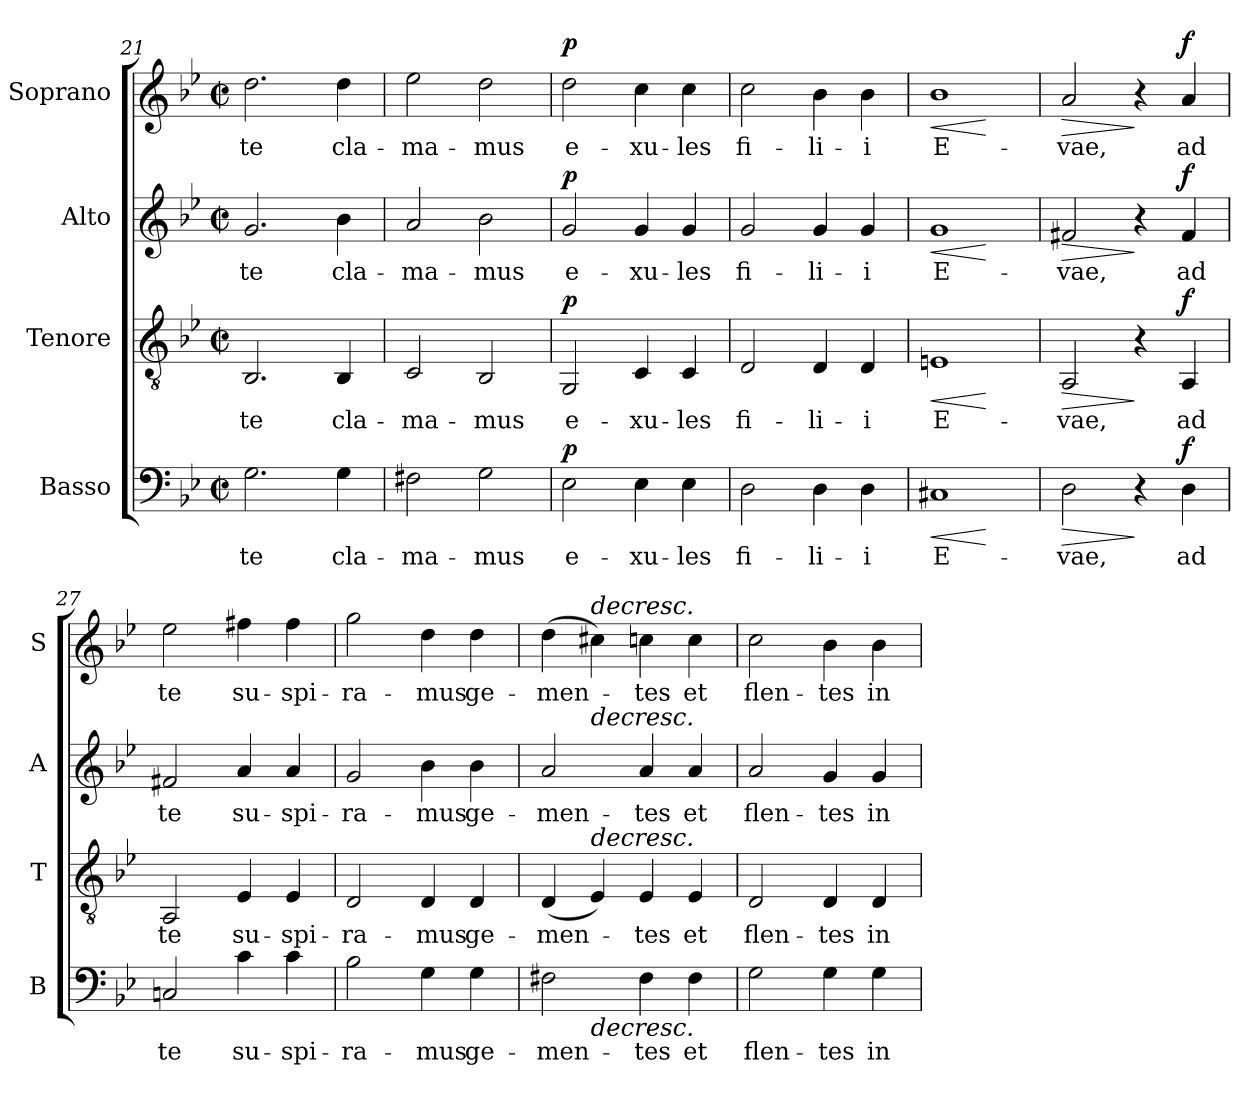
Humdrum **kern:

**kern	**text	**dynam	**kern	**text	**dynam	**kern	**text	**dynam	**kern	**text	**dynam
*part4	*part4	*part4	*part3	*part3	*part3	*part2	*part2	*part2	*part1	*part1	*part1
*staff4	*staff4	*staff4	*staff3	*staff3	*staff3	*staff2	*staff2	*staff2	*staff1	*staff1	*staff1
*I"Basso	*	*	*I"Tenore	*	*	*I"Alto	*	*	*I"Soprano	*	*
*I'B	*	*	*I'T	*	*	*I'A	*	*	*I'S	*	*
*clefF4	*	*	*clefGv2	*	*	*clefG2	*	*	*clefG2	*	*
*k[b-e-]	*	*	*k[b-e-]	*	*	*k[b-e-]	*	*	*k[b-e-]	*	*
*B-:	*	*	*B-:	*	*	*B-:	*	*	*B-:	*	*
*M2/2	*	*	*M2/2	*	*	*M2/2	*	*	*M2/2	*	*
*met(c|)	*	*	*met(c|)	*	*	*met(c|)	*	*	*met(c|)	*	*
=21	=21	=21	=21	=21	=21	=21	=21	=21	=21	=21	=21
!	!LO:LY:b:color=#000000	!	!	!	!	!	!	!	!	!	!
!	!	!	!	!LO:LY:b:color=#000000	!	!	!	!	!	!	!
!	!	!	!	!	!	!	!LO:LY:b:color=#000000	!	!	!	!
!	!	!	!	!	!	!	!	!	!	!LO:LY:b:color=#000000	!
2.Gi\	te	.	2.BB-i/	te	.	2.gi/	te	.	2.ddi\	te	.
!	!LO:LY:b:color=#000000	!	!	!	!	!	!	!	!	!	!
!	!	!	!	!LO:LY:b:color=#000000	!	!	!	!	!	!	!
!	!	!	!	!	!	!	!LO:LY:b:color=#000000	!	!	!	!
!	!	!	!	!	!	!	!	!	!	!LO:LY:b:color=#000000	!
4Gi\	cla-	.	4BB-i/	cla-	.	4b-i\	cla-	.	4ddi\	cla-	.
=22	=22	=22	=22	=22	=22	=22	=22	=22	=22	=22	=22
!	!LO:LY:b:color=#000000	!	!	!	!	!	!	!	!	!	!
!	!	!	!	!LO:LY:b:color=#000000	!	!	!	!	!	!	!
!	!	!	!	!	!	!	!LO:LY:b:color=#000000	!	!	!	!
!	!	!	!	!	!	!	!	!	!	!LO:LY:b:color=#000000	!
2F#Xi\	-ma-	.	2Ci/	-ma-	.	2ai/	-ma-	.	2ee-i\	-ma-	.
!	!LO:LY:b:color=#000000	!	!	!	!	!	!	!	!	!	!
!	!	!	!	!LO:LY:b:color=#000000	!	!	!	!	!	!	!
!	!	!	!	!	!	!	!LO:LY:b:color=#000000	!	!	!	!
!	!	!	!	!	!	!	!	!	!	!LO:LY:b:color=#000000	!
2Gi\	-mus	.	2BB-i/	-mus	.	2b-i\	-mus	.	2ddi\	-mus	.
=23	=23	=23	=23	=23	=23	=23	=23	=23	=23	=23	=23
!	!LO:LY:b:color=#000000	!	!	!	!	!	!	!	!	!	!
!	!	!	!	!LO:LY:b:color=#000000	!	!	!	!	!	!	!
!	!	!	!	!	!	!	!LO:LY:b:color=#000000	!	!	!	!
!	!	!	!	!	!	!	!	!	!	!LO:LY:b:color=#000000	!
2E-i\	e-	p	2GGi/	e-	p	2gi/	e-	p	2ddi\	e-	p
!	!LO:LY:b:color=#000000	!	!	!	!	!	!	!	!	!	!
!	!	!	!	!LO:LY:b:color=#000000	!	!	!	!	!	!	!
!	!	!	!	!	!	!	!LO:LY:b:color=#000000	!	!	!	!
!	!	!	!	!	!	!	!	!	!	!LO:LY:b:color=#000000	!
4E-i\	-xu-	.	4Ci/	-xu-	.	4gi/	-xu-	.	4cci\	-xu-	.
!	!LO:LY:b:color=#000000	!	!	!	!	!	!	!	!	!	!
!	!	!	!	!LO:LY:b:color=#000000	!	!	!	!	!	!	!
!	!	!	!	!	!	!	!LO:LY:b:color=#000000	!	!	!	!
!	!	!	!	!	!	!	!	!	!	!LO:LY:b:color=#000000	!
4E-i\	-les	.	4Ci/	-les	.	4gi/	-les	.	4cci\	-les	.
=24	=24	=24	=24	=24	=24	=24	=24	=24	=24	=24	=24
!	!LO:LY:b:color=#000000	!	!	!	!	!	!	!	!	!	!
!	!	!	!	!LO:LY:b:color=#000000	!	!	!	!	!	!	!
!	!	!	!	!	!	!	!LO:LY:b:color=#000000	!	!	!	!
!	!	!	!	!	!	!	!	!	!	!LO:LY:b:color=#000000	!
2Di\	fi-	.	2Di/	fi-	.	2gi/	fi-	.	2cci\	fi-	.
!	!LO:LY:b:color=#000000	!	!	!	!	!	!	!	!	!	!
!	!	!	!	!LO:LY:b:color=#000000	!	!	!	!	!	!	!
!	!	!	!	!	!	!	!LO:LY:b:color=#000000	!	!	!	!
!	!	!	!	!	!	!	!	!	!	!LO:LY:b:color=#000000	!
4Di\	-li-	.	4Di/	-li-	.	4gi/	-li-	.	4b-i\	-li-	.
!	!LO:LY:b:color=#000000	!	!	!	!	!	!	!	!	!	!
!	!	!	!	!LO:LY:b:color=#000000	!	!	!	!	!	!	!
!	!	!	!	!	!	!	!LO:LY:b:color=#000000	!	!	!	!
!	!	!	!	!	!	!	!	!	!	!LO:LY:b:color=#000000	!
4Di\	-i	.	4Di/	-i	.	4gi/	-i	.	4b-i\	-i	.
=25	=25	=25	=25	=25	=25	=25	=25	=25	=25	=25	=25
!	!LO:LY:b:color=#000000	!LO:HP:b	!	!	!	!	!	!	!	!	!
!	!	!	!	!LO:LY:b:color=#000000	!LO:HP:b	!	!	!	!	!	!
!	!	!	!	!	!	!	!LO:LY:b:color=#000000	!LO:HP:b	!	!	!
!	!	!	!	!	!	!	!	!	!	!LO:LY:b:color=#000000	!LO:HP:b
1C#Xi	E-	<	1Eni	E-	<	1gi	E-	<	1b-i	E-	<
.	.	[	.	.	[	.	.	[	.	.	[
=26	=26	=26	=26	=26	=26	=26	=26	=26	=26	=26	=26
!	!LO:LY:b:color=#000000	!LO:HP:b	!	!	!	!	!	!	!	!	!
!	!	!	!	!LO:LY:b:color=#000000	!LO:HP:b	!	!	!	!	!	!
!	!	!	!	!	!	!	!LO:LY:b:color=#000000	!LO:HP:b	!	!	!
!	!	!	!	!	!	!	!	!	!	!LO:LY:b:color=#000000	!LO:HP:b
2Di\	-vae,	>	2AAi/	-vae,	>	2f#Xi/	-vae,	>	2ai/	-vae,	>
4r	.	]	4r	.	]	4r	.	]	4r	.	]
!	!LO:LY:b:color=#000000	!	!	!	!	!	!	!	!	!	!
!	!	!	!	!LO:LY:b:color=#000000	!	!	!	!	!	!	!
!	!	!	!	!	!	!	!LO:LY:b:color=#000000	!	!	!	!
!	!	!	!	!	!	!	!	!	!	!LO:LY:b:color=#000000	!
4Di\	ad	f	4AAi/	ad	f	4f#i/	ad	f	4ai/	ad	f
=27	=27	=27	=27	=27	=27	=27	=27	=27	=27	=27	=27
!	!LO:LY:b:color=#000000	!	!	!	!	!	!	!	!	!	!
!	!	!	!	!LO:LY:b:color=#000000	!	!	!	!	!	!	!
!	!	!	!	!	!	!	!LO:LY:b:color=#000000	!	!	!	!
!	!	!	!	!	!	!	!	!	!	!LO:LY:b:color=#000000	!
2Cni/	te	.	2AAi/	te	.	2f#Xi/	te	.	2ee-i\	te	.
!	!LO:LY:b:color=#000000	!	!	!	!	!	!	!	!	!	!
!	!	!	!	!LO:LY:b:color=#000000	!	!	!	!	!	!	!
!	!	!	!	!	!	!	!LO:LY:b:color=#000000	!	!	!	!
!	!	!	!	!	!	!	!	!	!	!LO:LY:b:color=#000000	!
4ci\	su-	.	4E-i/	su-	.	4ai/	su-	.	4ff#Xi\	su-	.
!	!LO:LY:b:color=#000000	!	!	!	!	!	!	!	!	!	!
!	!	!	!	!LO:LY:b:color=#000000	!	!	!	!	!	!	!
!	!	!	!	!	!	!	!LO:LY:b:color=#000000	!	!	!	!
!	!	!	!	!	!	!	!	!	!	!LO:LY:b:color=#000000	!
4ci\	-spi-	.	4E-i/	-spi-	.	4ai/	-spi-	.	4ff#i\	-spi-	.
=28	=28	=28	=28	=28	=28	=28	=28	=28	=28	=28	=28
!	!LO:LY:b:color=#000000	!	!	!	!	!	!	!	!	!	!
!	!	!	!	!LO:LY:b:color=#000000	!	!	!	!	!	!	!
!	!	!	!	!	!	!	!LO:LY:b:color=#000000	!	!	!	!
!	!	!	!	!	!	!	!	!	!	!LO:LY:b:color=#000000	!
2B-i\	-ra-	.	2Di/	-ra-	.	2gi/	-ra-	.	2ggi\	-ra-	.
!	!LO:LY:b:color=#000000	!	!	!	!	!	!	!	!	!	!
!	!	!	!	!LO:LY:b:color=#000000	!	!	!	!	!	!	!
!	!	!	!	!	!	!	!LO:LY:b:color=#000000	!	!	!	!
!	!	!	!	!	!	!	!	!	!	!LO:LY:b:color=#000000	!
4Gi\	-mus	.	4Di/	-mus	.	4b-i\	-mus	.	4ddi\	-mus	.
!	!LO:LY:b:color=#000000	!	!	!	!	!	!	!	!	!	!
!	!	!	!	!LO:LY:b:color=#000000	!	!	!	!	!	!	!
!	!	!	!	!	!	!	!LO:LY:b:color=#000000	!	!	!	!
!	!	!	!	!	!	!	!	!	!	!LO:LY:b:color=#000000	!
4Gi\	ge-	.	4Di/	ge-	.	4b-i\	ge-	.	4ddi\	ge-	.
!!LO:PB:g=z
=29	=29	=29	=29	=29	=29	=29	=29	=29	=29	=29	=29
!	!LO:LY:b:color=#000000	!	!	!	!	!	!	!	!	!	!
!	!	!	!	!LO:LY:b:color=#000000	!	!	!	!	!	!	!
!	!	!	!	!	!	!	!LO:LY:b:color=#000000	!	!	!	!
!	!	!	!	!	!	!	!	!	!	!LO:LY:b:color=#000000	!
*^	*	*	*	*	*	*^	*	*	*	*	*
2F#Xi\	4ryy	-men-	.	(4Di/	-men-	.	2ai/	4ryy	-men-	.	(4ddi\	-men-	.
!	!	!	!	!	!	!	!	!	!	!	!LO:TX:a:i:t=decresc.	!	!
!	!	!	!	!	!	!	!	!LO:TX:a:i:t=decresc.	!	!	!	!	!
!	!	!	!	!LO:TX:a:i:t=decresc.	!	!	!	!	!	!	!	!	!
!	!LO:TX:b:i:t=decresc.	!	!	!	!	!	!	!	!	!	!	!	!
.	2.ryy	.	.	4E-i/)	.	.	.	2.ryy	.	.	4cc#Xi\)	.	.
!	!	!LO:LY:b:color=#000000	!	!	!	!	!	!	!	!	!	!	!
!	!	!	!	!	!LO:LY:b:color=#000000	!	!	!	!	!	!	!	!
!	!	!	!	!	!	!	!	!	!LO:LY:b:color=#000000	!	!	!	!
!	!	!	!	!	!	!	!	!	!	!	!	!LO:LY:b:color=#000000	!
4F#i\	.	-tes	.	4E-i/	-tes	.	4ai/	.	-tes	.	4ccni\	-tes	.
!	!	!LO:LY:b:color=#000000	!	!	!	!	!	!	!	!	!	!	!
!	!	!	!	!	!LO:LY:b:color=#000000	!	!	!	!	!	!	!	!
!	!	!	!	!	!	!	!	!	!LO:LY:b:color=#000000	!	!	!	!
!	!	!	!	!	!	!	!	!	!	!	!	!LO:LY:b:color=#000000	!
4F#i\	.	et	.	4E-i/	et	.	4ai/	.	et	.	4cci\	et	.
*v	*v	*	*	*	*	*	*v	*v	*	*	*	*	*
=30	=30	=30	=30	=30	=30	=30	=30	=30	=30	=30	=30
*^	*	*	*	*	*	*^	*	*	*	*	*
!	!	!LO:LY:b:color=#000000	!	!	!	!	!	!	!	!	!	!	!
*v	*v	*	*	*	*	*	*v	*v	*	*	*	*	*
*^	*	*	*	*	*	*^	*	*	*	*	*
!	!	!	!	!	!LO:LY:b:color=#000000	!	!	!	!	!	!	!	!
*v	*v	*	*	*	*	*	*v	*v	*	*	*	*	*
*^	*	*	*	*	*	*^	*	*	*	*	*
!	!	!	!	!	!	!	!	!	!LO:LY:b:color=#000000	!	!	!	!
*v	*v	*	*	*	*	*	*v	*v	*	*	*	*	*
*^	*	*	*	*	*	*^	*	*	*	*	*
!	!	!	!	!	!	!	!	!	!	!	!	!LO:LY:b:color=#000000	!
*v	*v	*	*	*	*	*	*v	*v	*	*	*	*	*
2Gi\	flen-	.	2Di/	flen-	.	2ai/	flen-	.	2cci\	flen-	.
!	!LO:LY:b:color=#000000	!	!	!	!	!	!	!	!	!	!
!	!	!	!	!LO:LY:b:color=#000000	!	!	!	!	!	!	!
!	!	!	!	!	!	!	!LO:LY:b:color=#000000	!	!	!	!
!	!	!	!	!	!	!	!	!	!	!LO:LY:b:color=#000000	!
4Gi\	-tes	.	4Di/	-tes	.	4gi/	-tes	.	4b-i\	-tes	.
!	!LO:LY:b:color=#000000	!	!	!	!	!	!	!	!	!	!
!	!	!	!	!LO:LY:b:color=#000000	!	!	!	!	!	!	!
!	!	!	!	!	!	!	!LO:LY:b:color=#000000	!	!	!	!
!	!	!	!	!	!	!	!	!	!	!LO:LY:b:color=#000000	!
4Gi\	in	.	4Di/	in	.	4gi/	in	.	4b-i\	in	.
=	=	=	=	=	=	=	=	=	=	=	=
*-	*-	*-	*-	*-	*-	*-	*-	*-	*-	*-	*-
